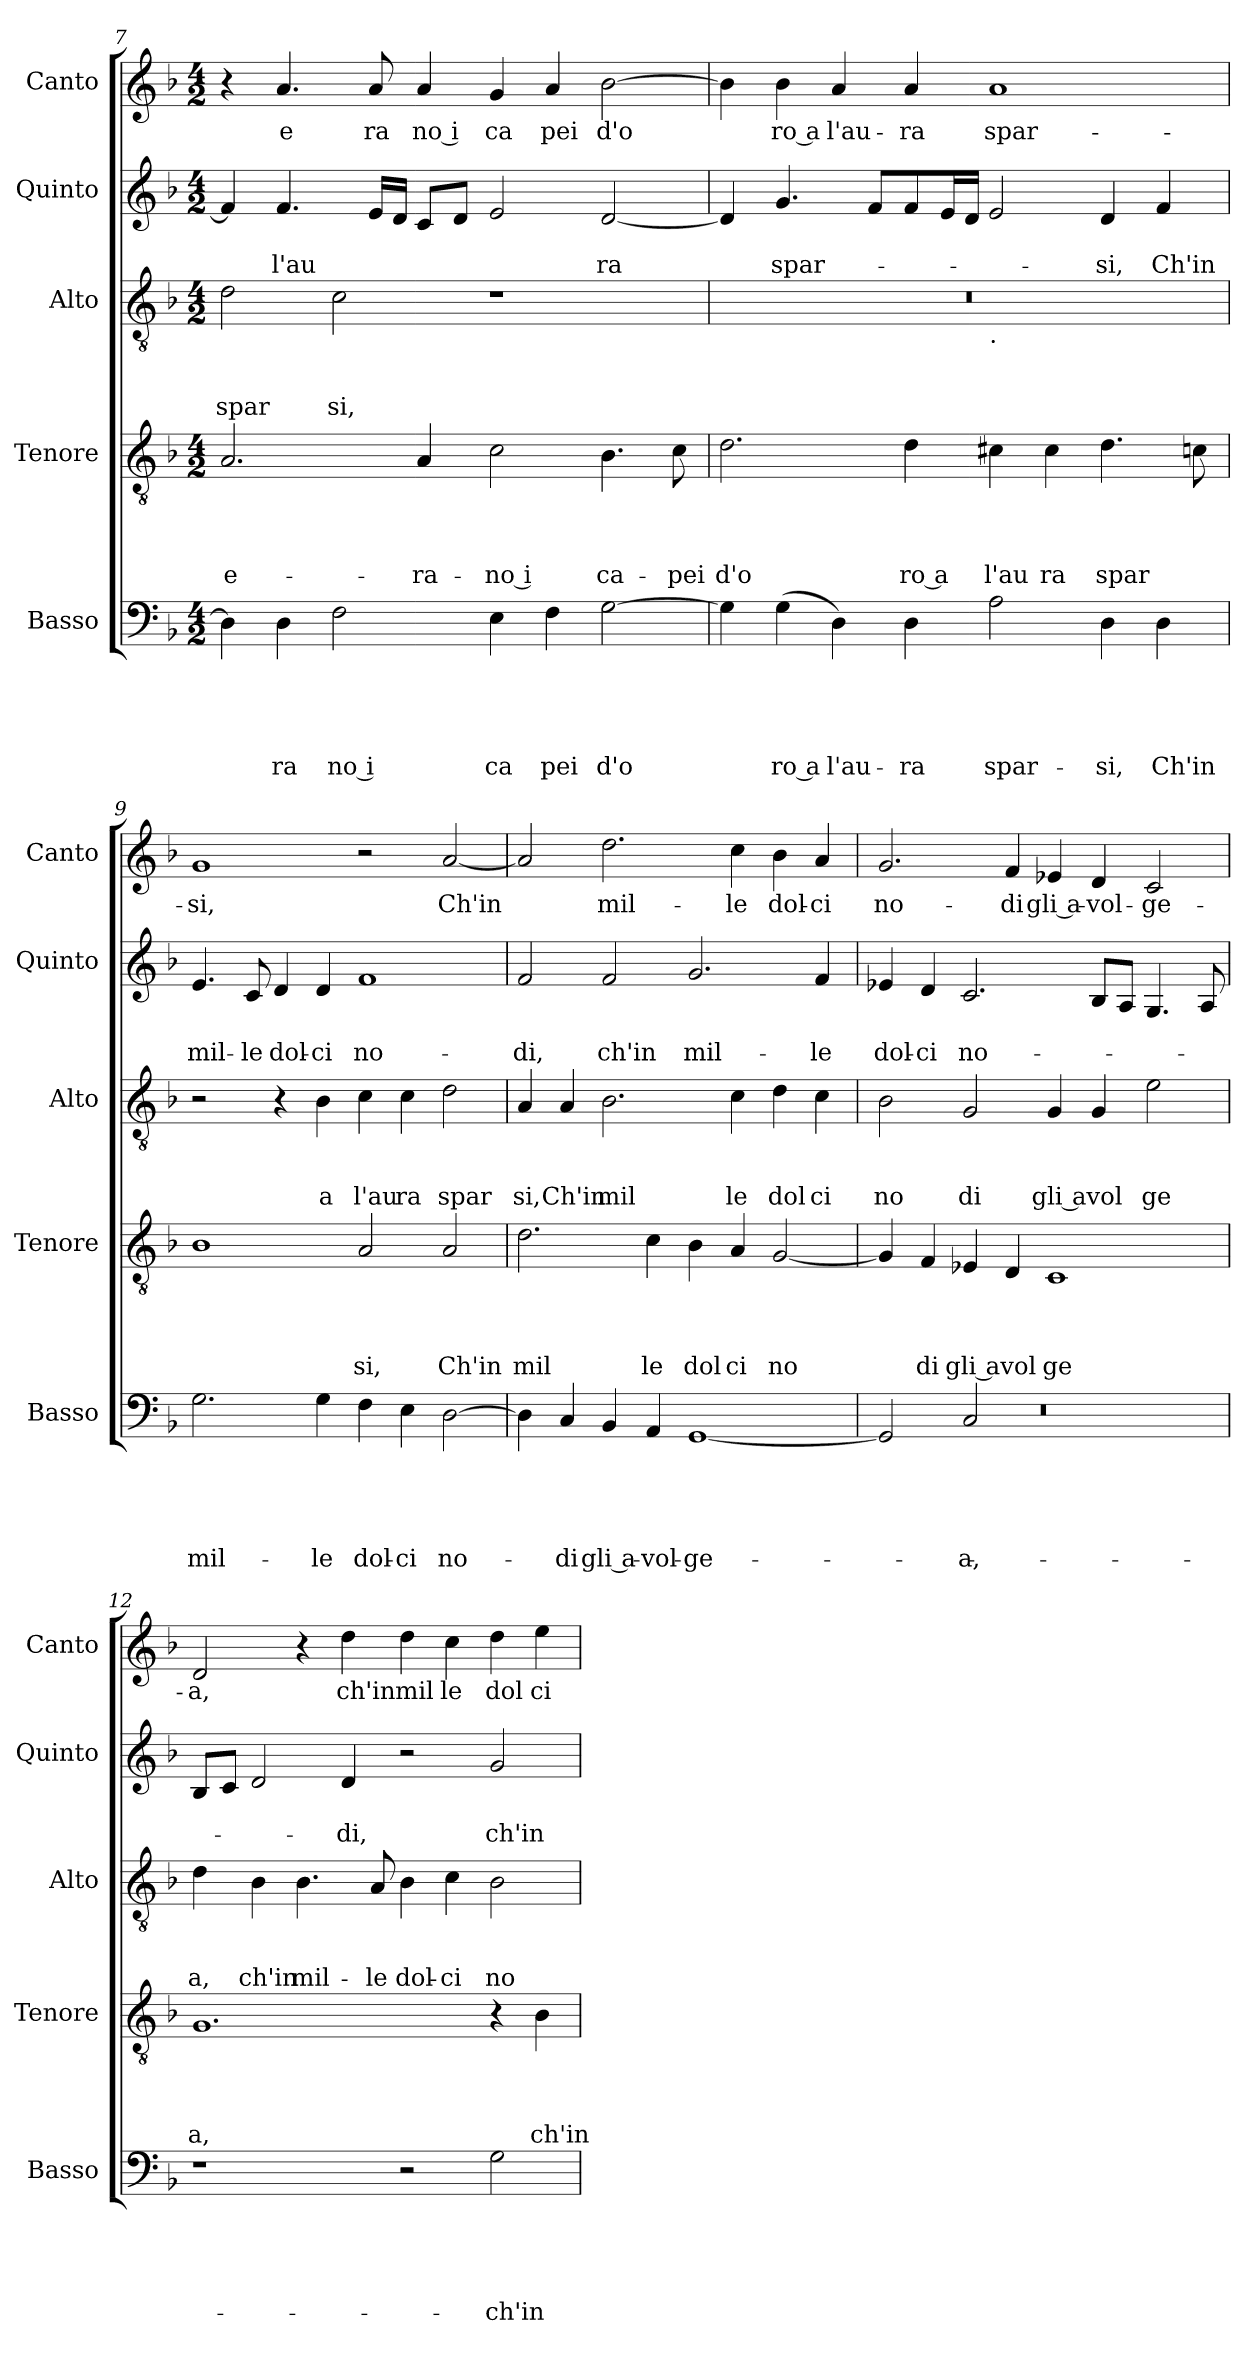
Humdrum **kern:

**kern	**text	**text	**text	**text	**text	**kern	**text	**text	**text	**text	**kern	**text	**text	**text	**kern	**text	**text	**kern	**text
*part5	*part5	*part5	*part5	*part5	*part5	*part4	*part4	*part4	*part4	*part4	*part3	*part3	*part3	*part3	*part2	*part2	*part2	*part1	*part1
*staff5	*staff5	*staff5	*staff5	*staff5	*staff5	*staff4	*staff4	*staff4	*staff4	*staff4	*staff3	*staff3	*staff3	*staff3	*staff2	*staff2	*staff2	*staff1	*staff1
*I"Basso	*	*	*	*	*	*I"Tenore	*	*	*	*	*I"Alto	*	*	*	*I"Quinto	*	*	*I"Canto	*
*I'Basso	*	*	*	*	*	*I'Tenore	*	*	*	*	*I'Alto	*	*	*	*I'Quinto	*	*	*I'Canto	*
*clefF4	*	*	*	*	*	*clefGv2	*	*	*	*	*clefGv2	*	*	*	*clefG2	*	*	*clefG2	*
*k[b-]	*	*	*	*	*	*k[b-]	*	*	*	*	*k[b-]	*	*	*	*k[b-]	*	*	*k[b-]	*
*F:	*	*	*	*	*	*F:	*	*	*	*	*F:	*	*	*	*F:	*	*	*F:	*
*M4/2	*	*	*	*	*	*M4/2	*	*	*	*	*M4/2	*	*	*	*M4/2	*	*	*M4/2	*
=7	=7	=7	=7	=7	=7	=7	=7	=7	=7	=7	=7	=7	=7	=7	=7	=7	=7	=7	=7
!	!	!	!	!	!	!	!	!	!	!LO:LY:b	!	!	!	!LO:LY:b	!	!	!	!	!
4D\]	.	.	.	.	.	2.A/	.	.	.	e-	2d\	.	.	spar	4f/]	.	.	4r	.
!	!	!	!	!	!LO:LY:b	!	!	!	!	!	!	!	!	!	!	!	!LO:LY:b	!	!LO:LY:b
4D\	.	.	.	.	ra	.	.	.	.	.	.	.	.	.	4.f/	.	l'au	4.a/	e
!	!	!	!	!	!LO:LY:b:rj	!	!	!	!	!	!	!	!	!LO:LY:b	!	!	!	!	!
2F\	.	.	.	.	no i	.	.	.	.	.	2c\	.	.	si,	.	.	.	.	.
!	!	!	!	!	!	!	!	!	!	!	!	!	!	!	!	!	!	!	!LO:LY:b
.	.	.	.	.	.	.	.	.	.	.	.	.	.	.	16e/LL	.	.	8a/	ra
.	.	.	.	.	.	.	.	.	.	.	.	.	.	.	16d/JJ	.	.	.	.
!	!	!	!	!	!	!	!	!	!	!LO:LY:b	!	!	!	!	!	!	!	!	!LO:LY:b:rj
.	.	.	.	.	.	4A/	.	.	.	-ra-	.	.	.	.	8c/L	.	.	4a/	no i
.	.	.	.	.	.	.	.	.	.	.	.	.	.	.	8d/J	.	.	.	.
!	!	!	!	!	!LO:LY:b	!	!	!	!	!LO:LY:b:rj	!	!	!	!	!	!	!	!	!LO:LY:b
4E\	.	.	.	.	ca	2c\	.	.	.	-no i	1r	.	.	.	2e/	.	.	4g/	ca
!	!	!	!	!	!LO:LY:b	!	!	!	!	!	!	!	!	!	!	!	!	!	!LO:LY:b
4F\	.	.	.	.	pei	.	.	.	.	.	.	.	.	.	.	.	.	4a/	pei
!	!	!	!	!	!LO:LY:b	!	!	!	!	!LO:LY:b	!	!	!	!	!	!	!LO:LY:b	!	!LO:LY:b
[<2G\	.	.	.	.	d'o	4.B-\	.	.	.	ca-	.	.	.	.	[<2d/	.	ra	[<2b-\	d'o
!	!	!	!	!	!	!	!	!	!	!LO:LY:b	!	!	!	!	!	!	!	!	!
.	.	.	.	.	.	8c\	.	.	.	-pei	.	.	.	.	.	.	.	.	.
!!LO:LB:g=z
=8	=8	=8	=8	=8	=8	=8	=8	=8	=8	=8	=8	=8	=8	=8	=8	=8	=8	=8	=8
!	!	!	!	!	!	!	!	!	!	!LO:LY:b	!	!	!	!	!	!	!	!	!
*	*	*	*	*	*	*	*	*	*	*	*^	*	*	*	*	*	*	*	*
4G\]	.	.	.	.	.	2.d\	.	.	.	d'o	0r	1ryy	.	.	.	4d/]	.	.	4b-\]	.
!	!	!	!	!	!LO:LY:b:rj	!	!	!	!	!	!	!	!	!	!	!	!	!LO:LY:b	!	!LO:LY:b:rj
(<4G\	.	.	.	.	ro a	.	.	.	.	.	.	.	.	.	.	4.g/	.	spar-	4b-\	ro a
!	!	!	!	!	!LO:LY:b	!	!	!	!	!	!	!	!	!	!	!	!	!	!	!LO:LY:b
4D\)	.	.	.	.	l'au-	.	.	.	.	.	.	.	.	.	.	.	.	.	4a/	l'au-
.	.	.	.	.	.	.	.	.	.	.	.	.	.	.	.	8f/L	.	.	.	.
!	!	!	!	!	!LO:LY:b	!	!	!	!	!LO:LY:b:rj	!	!	!	!	!	!	!	!	!	!LO:LY:b
4D\	.	.	.	.	-ra	4d\	.	.	.	ro a	.	.	.	.	.	8f/	.	.	4a/	-ra
.	.	.	.	.	.	.	.	.	.	.	.	.	.	.	.	16e/L	.	.	.	.
.	.	.	.	.	.	.	.	.	.	.	.	.	.	.	.	16d/JJ	.	.	.	.
!	!	!	!	!	!	!	!	!	!	!	!	!LO:TX:b:t=.	!	!	!	!	!	!	!	!
!	!	!	!	!	!LO:LY:b	!	!	!	!	!LO:LY:b	!	!	!	!	!	!	!	!	!	!LO:LY:b
2A\	.	.	.	.	spar-	4c#X\	.	.	.	l'au	.	1ryy	.	.	.	2e/	.	.	1a	spar-
!	!	!	!	!	!	!	!	!	!	!LO:LY:b	!	!	!	!	!	!	!	!	!	!
.	.	.	.	.	.	4c#\	.	.	.	ra	.	.	.	.	.	.	.	.	.	.
!	!	!	!	!	!LO:LY:b	!	!	!	!	!LO:LY:b	!	!	!	!	!	!	!	!LO:LY:b	!	!
4D\	.	.	.	.	-si,	4.d\	.	.	.	spar	.	.	.	.	.	4d/	.	-si,	.	.
!	!	!	!	!	!LO:LY:b	!	!	!	!	!	!	!	!	!	!	!	!	!LO:LY:b	!	!
4D\	.	.	.	.	Ch'in	.	.	.	.	.	.	.	.	.	.	4f/	.	Ch'in	.	.
.	.	.	.	.	.	8cn\	.	.	.	.	.	.	.	.	.	.	.	.	.	.
=9	=9	=9	=9	=9	=9	=9	=9	=9	=9	=9	=9	=9	=9	=9	=9	=9	=9	=9	=9	=9
!	!	!	!	!	!LO:LY:b	!	!	!	!	!	!	!	!	!	!	!	!	!LO:LY:b	!	!LO:LY:b
*	*	*	*	*	*	*	*	*	*	*	*v	*v	*	*	*	*	*	*	*	*
2.G\	.	.	.	.	mil-	1B-	.	.	.	.	2r	.	.	.	4.e/	.	mil-	1g	-si,
!	!	!	!	!	!	!	!	!	!	!	!	!	!	!	!	!	!LO:LY:b	!	!
.	.	.	.	.	.	.	.	.	.	.	.	.	.	.	8c/	.	-le	.	.
!	!	!	!	!	!	!	!	!	!	!	!	!	!	!	!	!	!LO:LY:b	!	!
.	.	.	.	.	.	.	.	.	.	.	4r	.	.	.	4d/	.	dol-	.	.
!	!	!	!	!	!LO:LY:b	!	!	!	!	!	!	!	!	!LO:LY:b	!	!	!LO:LY:b	!	!
4G\	.	.	.	.	-le	.	.	.	.	.	4B-\	.	.	a	4d/	.	-ci	.	.
!	!	!	!	!	!LO:LY:b	!	!	!	!	!LO:LY:b	!	!	!	!LO:LY:b	!	!	!LO:LY:b	!	!
4F\	.	.	.	.	dol-	2A/	.	.	.	si,	4c\	.	.	l'au	1f	.	no-	2r	.
!	!	!	!	!	!LO:LY:b	!	!	!	!	!	!	!	!	!LO:LY:b	!	!	!	!	!
4E\	.	.	.	.	-ci	.	.	.	.	.	4c\	.	.	ra	.	.	.	.	.
!	!	!	!	!	!LO:LY:b	!	!	!	!	!LO:LY:b	!	!	!	!LO:LY:b	!	!	!	!	!LO:LY:b
[>2D\	.	.	.	.	no-	2A/	.	.	.	Ch'in	2d\	.	.	spar	.	.	.	[<2a/	Ch'in
=10	=10	=10	=10	=10	=10	=10	=10	=10	=10	=10	=10	=10	=10	=10	=10	=10	=10	=10	=10
!	!	!	!	!	!	!	!	!	!	!LO:LY:b	!	!	!	!LO:LY:b	!	!	!LO:LY:b	!	!
4D\]	.	.	.	.	.	2.d\	.	.	.	mil	4A/	.	.	si,	2f/	.	-di,	2a/]	.
!	!	!	!	!	!LO:LY:b	!	!	!	!	!	!	!	!	!LO:LY:b	!	!	!	!	!
4C/	.	.	.	.	-di	.	.	.	.	.	4A/	.	.	Ch'in	.	.	.	.	.
!	!	!	!	!	!LO:LY:b:rj	!	!	!	!	!	!	!	!	!LO:LY:b	!	!	!LO:LY:b	!	!LO:LY:b
4BB-/	.	.	.	.	gli a-	.	.	.	.	.	2.B-\	.	.	mil	2f/	.	ch'in	2.dd\	mil-
!	!	!	!	!	!LO:LY:b	!	!	!	!	!LO:LY:b	!	!	!	!	!	!	!	!	!
4AA/	.	.	.	.	-vol-	4c\	.	.	.	le	.	.	.	.	.	.	.	.	.
!	!	!	!	!	!LO:LY:b	!	!	!	!	!LO:LY:b	!	!	!	!	!	!	!LO:LY:b	!	!
[<1GG	.	.	.	.	-ge-	4B-\	.	.	.	dol	.	.	.	.	2.g/	.	mil-	.	.
!	!	!	!	!	!	!	!	!	!	!LO:LY:b	!	!	!	!LO:LY:b	!	!	!	!	!LO:LY:b
.	.	.	.	.	.	4A/	.	.	.	ci	4c\	.	.	le	.	.	.	4cc\	-le
!	!	!	!	!	!	!	!	!	!	!LO:LY:b	!	!	!	!LO:LY:b	!	!	!	!	!LO:LY:b
.	.	.	.	.	.	[<2G/	.	.	.	no	4d\	.	.	dol	.	.	.	4b-\	dol-
!	!	!	!	!	!	!	!	!	!	!	!	!	!	!LO:LY:b	!	!	!LO:LY:b	!	!LO:LY:b
.	.	.	.	.	.	.	.	.	.	.	4c\	.	.	ci	4f/	.	-le	4a/	-ci
=11	=11	=11	=11	=11	=11	=11	=11	=11	=11	=11	=11	=11	=11	=11	=11	=11	=11	=11	=11
*^	*	*	*	*	*	*	*	*	*	*	*	*	*	*	*	*	*	*	*
*	*^	*	*	*	*	*	*	*	*	*	*	*	*	*	*	*	*	*	*	*
!	!	!LO:N:vis=1	!	!	!	!	!	!	!	!	!	!	!	!	!	!LO:LY:b	!	!	!LO:LY:b	!	!LO:LY:b
2GG/]	2ryy	0r	.	.	.	.	.	4G/]	.	.	.	.	2B-\	.	.	no	4e-X/	.	dol-	2.g/	no-
!	!	!	!	!	!	!	!	!	!	!	!	!LO:LY:b	!	!	!	!	!	!	!LO:LY:b	!	!
.	.	.	.	.	.	.	.	4F/	.	.	.	di	.	.	.	.	4d/	.	-ci	.	.
!	!	!	!	!	!	!	!LO:LY:b	!	!	!	!	!LO:LY:b:rj	!	!	!	!LO:LY:b	!	!	!LO:LY:b	!	!
2ryy	2C/	.	.	.	.	.	-a,	4E-X/	.	.	.	gli a	2G/	.	.	di	2.c/	.	no-	.	.
!	!	!	!	!	!	!	!	!	!	!	!	!LO:LY:b	!	!	!	!	!	!	!	!	!LO:LY:b
.	.	.	.	.	.	.	.	4D/	.	.	.	vol	.	.	.	.	.	.	.	4f/	-di
!	!	!	!	!	!	!	!	!	!	!	!	!LO:LY:b	!	!	!	!LO:LY:b:rj	!	!	!	!	!LO:LY:b:rj
1ryy	1ryy	.	.	.	.	.	.	1C	.	.	.	ge	4G/	.	.	gli a	.	.	.	4e-X/	gli a-
!	!	!	!	!	!	!	!	!	!	!	!	!	!	!	!	!LO:LY:b	!	!	!	!	!LO:LY:b
.	.	.	.	.	.	.	.	.	.	.	.	.	4G/	.	.	vol	8B-/L	.	.	4d/	-vol-
.	.	.	.	.	.	.	.	.	.	.	.	.	.	.	.	.	8A/J	.	.	.	.
!	!	!	!	!	!	!	!	!	!	!	!	!	!	!	!	!LO:LY:b	!	!	!	!	!LO:LY:b
.	.	.	.	.	.	.	.	.	.	.	.	.	2e\	.	.	ge	4.G/	.	.	2c/	-ge-
.	.	.	.	.	.	.	.	.	.	.	.	.	.	.	.	.	8A/	.	.	.	.
*v	*v	*v	*	*	*	*	*	*	*	*	*	*	*	*	*	*	*	*	*	*	*
!!LO:PB:g=z
=12	=12	=12	=12	=12	=12	=12	=12	=12	=12	=12	=12	=12	=12	=12	=12	=12	=12	=12	=12
!	!	!	!	!	!	!	!	!	!	!LO:LY:b	!	!	!	!LO:LY:b	!	!	!	!	!LO:LY:b
1r	.	.	.	.	.	1.G	.	.	.	a,	4d\	.	.	a,	8B-/L	.	.	2d/	-a,
.	.	.	.	.	.	.	.	.	.	.	.	.	.	.	8c/J	.	.	.	.
!	!	!	!	!	!	!	!	!	!	!	!	!	!	!LO:LY:b	!	!	!	!	!
.	.	.	.	.	.	.	.	.	.	.	4B-\	.	.	ch'in	2d/	.	.	.	.
!	!	!	!	!	!	!	!	!	!	!	!	!	!	!LO:LY:b	!	!	!	!	!
.	.	.	.	.	.	.	.	.	.	.	4.B-\	.	.	mil-	.	.	.	4r	.
!	!	!	!	!	!	!	!	!	!	!	!	!	!	!	!	!	!LO:LY:b	!	!LO:LY:b
.	.	.	.	.	.	.	.	.	.	.	.	.	.	.	4d/	.	-di,	4dd\	ch'in
!	!	!	!	!	!	!	!	!	!	!	!	!	!	!LO:LY:b	!	!	!	!	!
.	.	.	.	.	.	.	.	.	.	.	8A/	.	.	-le	.	.	.	.	.
!	!	!	!	!	!	!	!	!	!	!	!	!	!	!LO:LY:b	!	!	!	!	!LO:LY:b
2r	.	.	.	.	.	.	.	.	.	.	4B-\	.	.	dol-	2r	.	.	4dd\	mil
!	!	!	!	!	!	!	!	!	!	!	!	!	!	!LO:LY:b	!	!	!	!	!LO:LY:b
.	.	.	.	.	.	.	.	.	.	.	4c\	.	.	-ci	.	.	.	4cc\	le
!	!	!	!	!	!LO:LY:b	!	!	!	!	!	!	!	!	!LO:LY:b	!	!	!LO:LY:b	!	!LO:LY:b
2G\	.	.	.	.	ch'in	4r	.	.	.	.	2B-\	.	.	no-	2g/	.	ch'in	4dd\	dol
!	!	!	!	!	!	!	!	!	!	!LO:LY:b	!	!	!	!	!	!	!	!	!LO:LY:b
.	.	.	.	.	.	4B-\	.	.	.	ch'in	.	.	.	.	.	.	.	4ee\	ci
=	=	=	=	=	=	=	=	=	=	=	=	=	=	=	=	=	=	=	=
*-	*-	*-	*-	*-	*-	*-	*-	*-	*-	*-	*-	*-	*-	*-	*-	*-	*-	*-	*-
